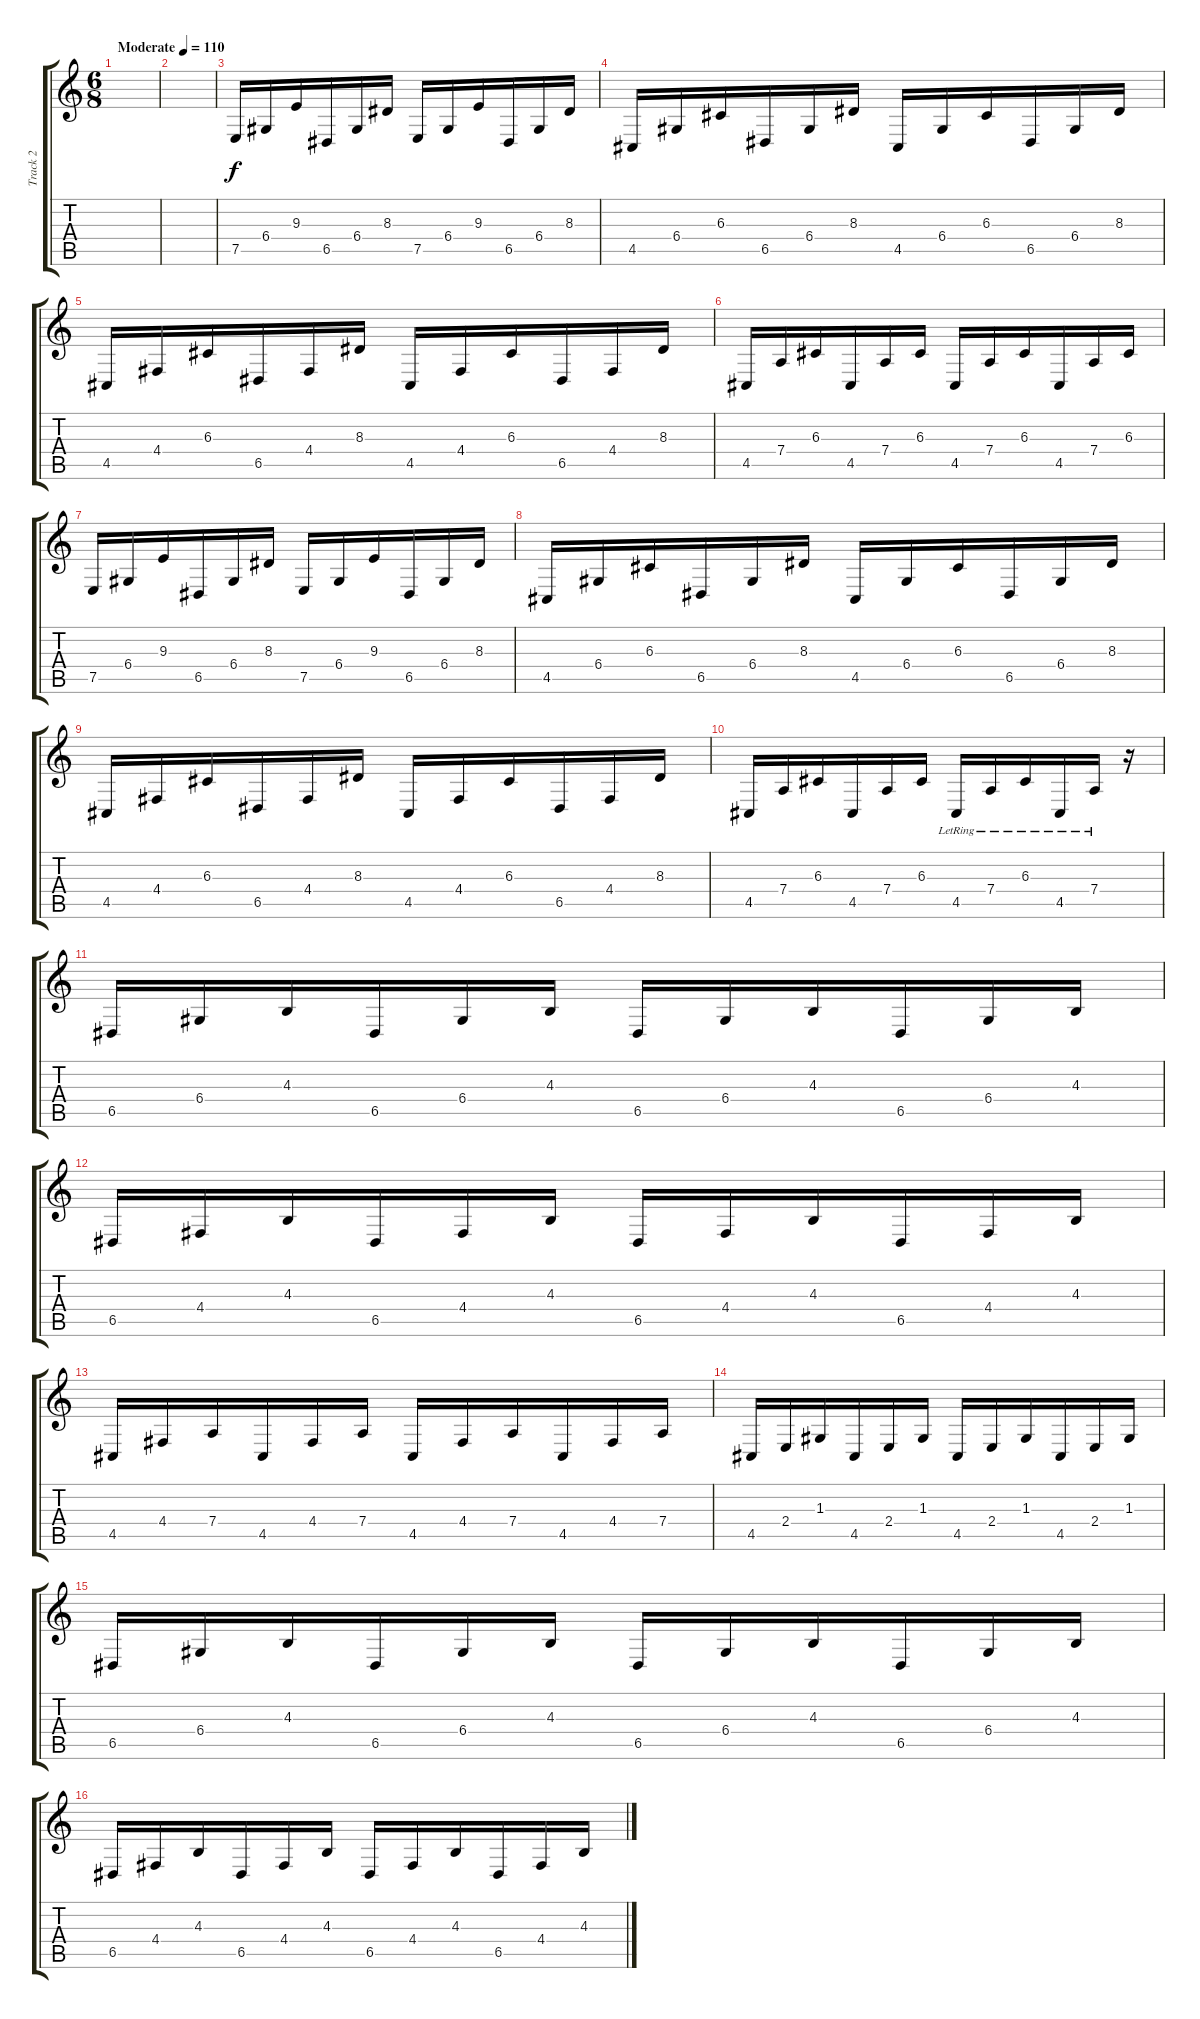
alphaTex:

\track ("Track 2" "Track 2") {instrument acousticgrandpiano}
\staff {score tabs}
\tuning (E4 B3 G3 D3 A2 E2) {hide}
\ts (6 8)
\tempo (110 "Moderate")
\clef g2
\ks c
|
|
7.5.16 6.4.16 9.3.16 6.5.16 6.4.16 8.3.16 7.5.16 6.4.16 9.3.16 6.5.16 6.4.16 8.3.16 |
4.5.16 6.4.16 6.3.16 6.5.16 6.4.16 8.3.16 4.5.16 6.4.16 6.3.16 6.5.16 6.4.16 8.3.16 |
4.5.16 4.4.16 6.3.16 6.5.16 4.4.16 8.3.16 4.5.16 4.4.16 6.3.16 6.5.16 4.4.16 8.3.16 |
4.5.16 7.4.16 6.3.16 4.5.16 7.4.16 6.3.16 4.5.16 7.4.16 6.3.16 4.5.16 7.4.16 6.3.16 |
7.5.16 6.4.16 9.3.16 6.5.16 6.4.16 8.3.16 7.5.16 6.4.16 9.3.16 6.5.16 6.4.16 8.3.16 |
4.5.16 6.4.16 6.3.16 6.5.16 6.4.16 8.3.16 4.5.16 6.4.16 6.3.16 6.5.16 6.4.16 8.3.16 |
4.5.16 4.4.16 6.3.16 6.5.16 4.4.16 8.3.16 4.5.16 4.4.16 6.3.16 6.5.16 4.4.16 8.3.16 |
4.5.16 7.4.16 6.3.16 4.5.16 7.4.16 6.3.16 4.5{lr}.16 7.4{lr}.16 6.3{lr}.16 4.5{lr}.16 7.4{lr}.16 r.16 |
6.5.16 6.4.16 4.3.16 6.5.16 6.4.16 4.3.16 6.5.16 6.4.16 4.3.16 6.5.16 6.4.16 4.3.16 |
6.5.16 4.4.16 4.3.16 6.5.16 4.4.16 4.3.16 6.5.16 4.4.16 4.3.16 6.5.16 4.4.16 4.3.16 |
4.5.16 4.4.16 7.4.16 4.5.16 4.4.16 7.4.16 4.5.16 4.4.16 7.4.16 4.5.16 4.4.16 7.4.16 |
4.5.16 2.4.16 1.3.16 4.5.16 2.4.16 1.3.16 4.5.16 2.4.16 1.3.16 4.5.16 2.4.16 1.3.16 |
6.5.16 6.4.16 4.3.16 6.5.16 6.4.16 4.3.16 6.5.16 6.4.16 4.3.16 6.5.16 6.4.16 4.3.16 |
6.5.16 4.4.16 4.3.16 6.5.16 4.4.16 4.3.16 6.5.16 4.4.16 4.3.16 6.5.16 4.4.16 4.3.16
